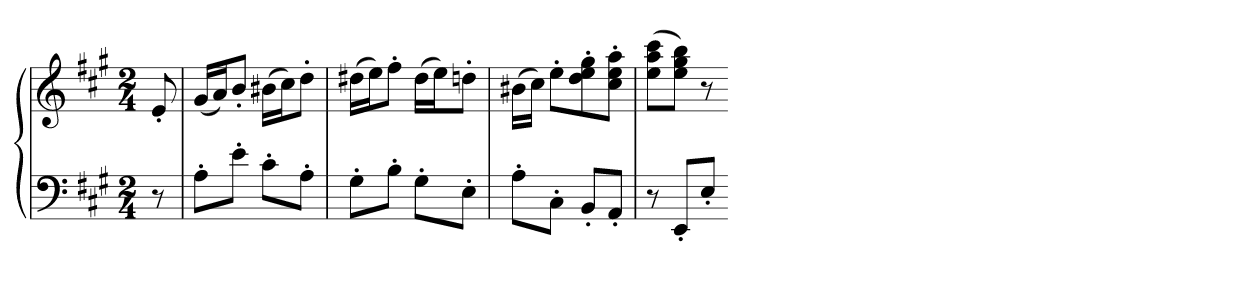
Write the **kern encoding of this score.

**kern	**kern
*part1	*part1
*staff2	*staff1
*clefF4	*clefG2
*k[f#c#g#]	*k[f#c#g#]
*A:	*A:
*M2/4	*M2/4
=	=
8r	8e'
=153	=153
8A'L	(16g#LL
.	16aJ)
8e'J	8b'J
8c#'L	(16b#XLL
.	16cc#J)
8A'J	8dd'J
=154	=154
8G#'L	(16dd#XLL
.	16eeJ)
8B'J	8ff#'J
8G#'L	(16dd#LL
.	16eeJ)
8E'J	8ddn'J
=155	=155
8A'L	(16b#XLL
.	16cc#JJ)
8C#'J	8ee'L
8BB'L	8dd' 8ee' 8gg#'
8AA'J	8cc#' 8ee' 8aa'J
=156	=156
8r	(8ee 8aa 8ccc#L
8EE'L	8ee 8gg# 8bbJ)
8E'J	8r
=-	=-
*-	*-
